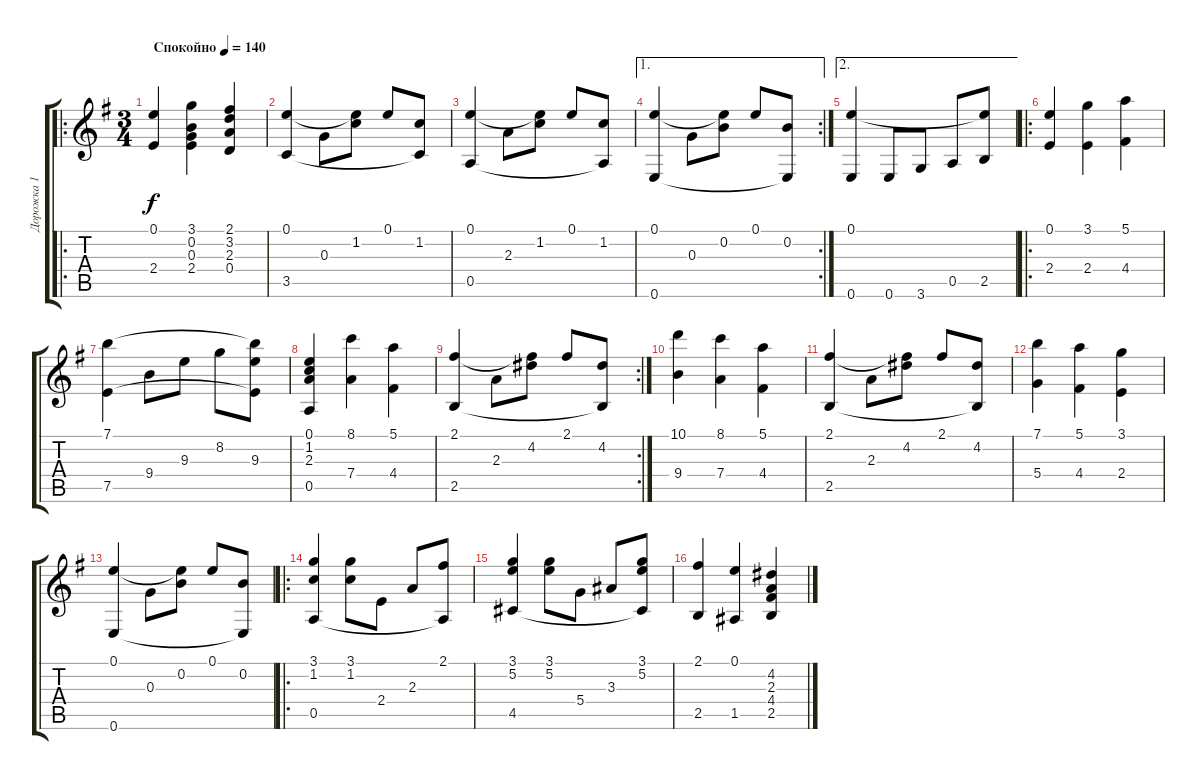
\track ("Дорожка 1" "Дорожка 1") {instrument acousticguitarnylon}
\staff {score tabs}
\tuning (E4 B3 G3 D3 A2 E2) {hide}
\ro
\ts (3 4)
\tempo (140 "Спокойно")
\clef g2
\ks eminor
(0.1 2.4).4{dy f instrument acousticguitarnylon} (3.1 0.2 0.3 2.4).4 (2.1 3.2 2.3 0.4).4 |
(0.1 3.5).4 0.3.8 (0.1{t} 1.2).8 0.1.8 (1.2 3.5{t}).8 |
(0.1 0.5).4 2.3.8 (0.1{t} 1.2).8 0.1.8 (1.2 0.5{t}).8 |
\ae 1
\rc 2
(0.1 0.6).4 0.3.8 (0.1{t} 0.2).8 0.1.8 (0.2 0.6{t}).8 |
\ae 2
(0.1 0.6).4 0.6.8 3.6.8 0.5.8 (0.1{t} 2.5).8 |
\ro
(0.1 2.4).4 (3.1 2.4).4 (5.1 4.4).4 |
(7.1 7.5).4 9.4.8 9.3.8 8.2.8 (7.1{t} 9.3 7.5{t}).8 |
(0.1 1.2 2.3 0.5).4 (8.1 7.4).4 (5.1 4.4).4 |
\rc 2
(2.1 2.5).4 2.3.8 (2.1{t} 4.2).8 2.1.8 (4.2 2.5{t}).8 |
(10.1 9.4).4 (8.1 7.4).4 (5.1 4.4).4 |
(2.1 2.5).4 2.3.8 (2.1{t} 4.2).8 2.1.8 (4.2 2.5{t}).8 |
(7.1 5.4).4 (5.1 4.4).4 (3.1 2.4).4 |
(0.1 0.6).4 0.3.8 (0.1{t} 0.2).8 0.1.8 (0.2 0.6{t}).8 |
\ro
(3.1 1.2 0.5).4 (3.1 1.2).8 2.4.8 2.3.8 (2.1 0.5{t}).8 |
(3.1 5.2 4.5).4 (3.1 5.2).8 5.4.8 3.3.8 (3.1 5.2 4.5{t}).8 |
(2.1 2.5).4 (0.1 1.5).4 (4.2 2.3 4.4 2.5).4
